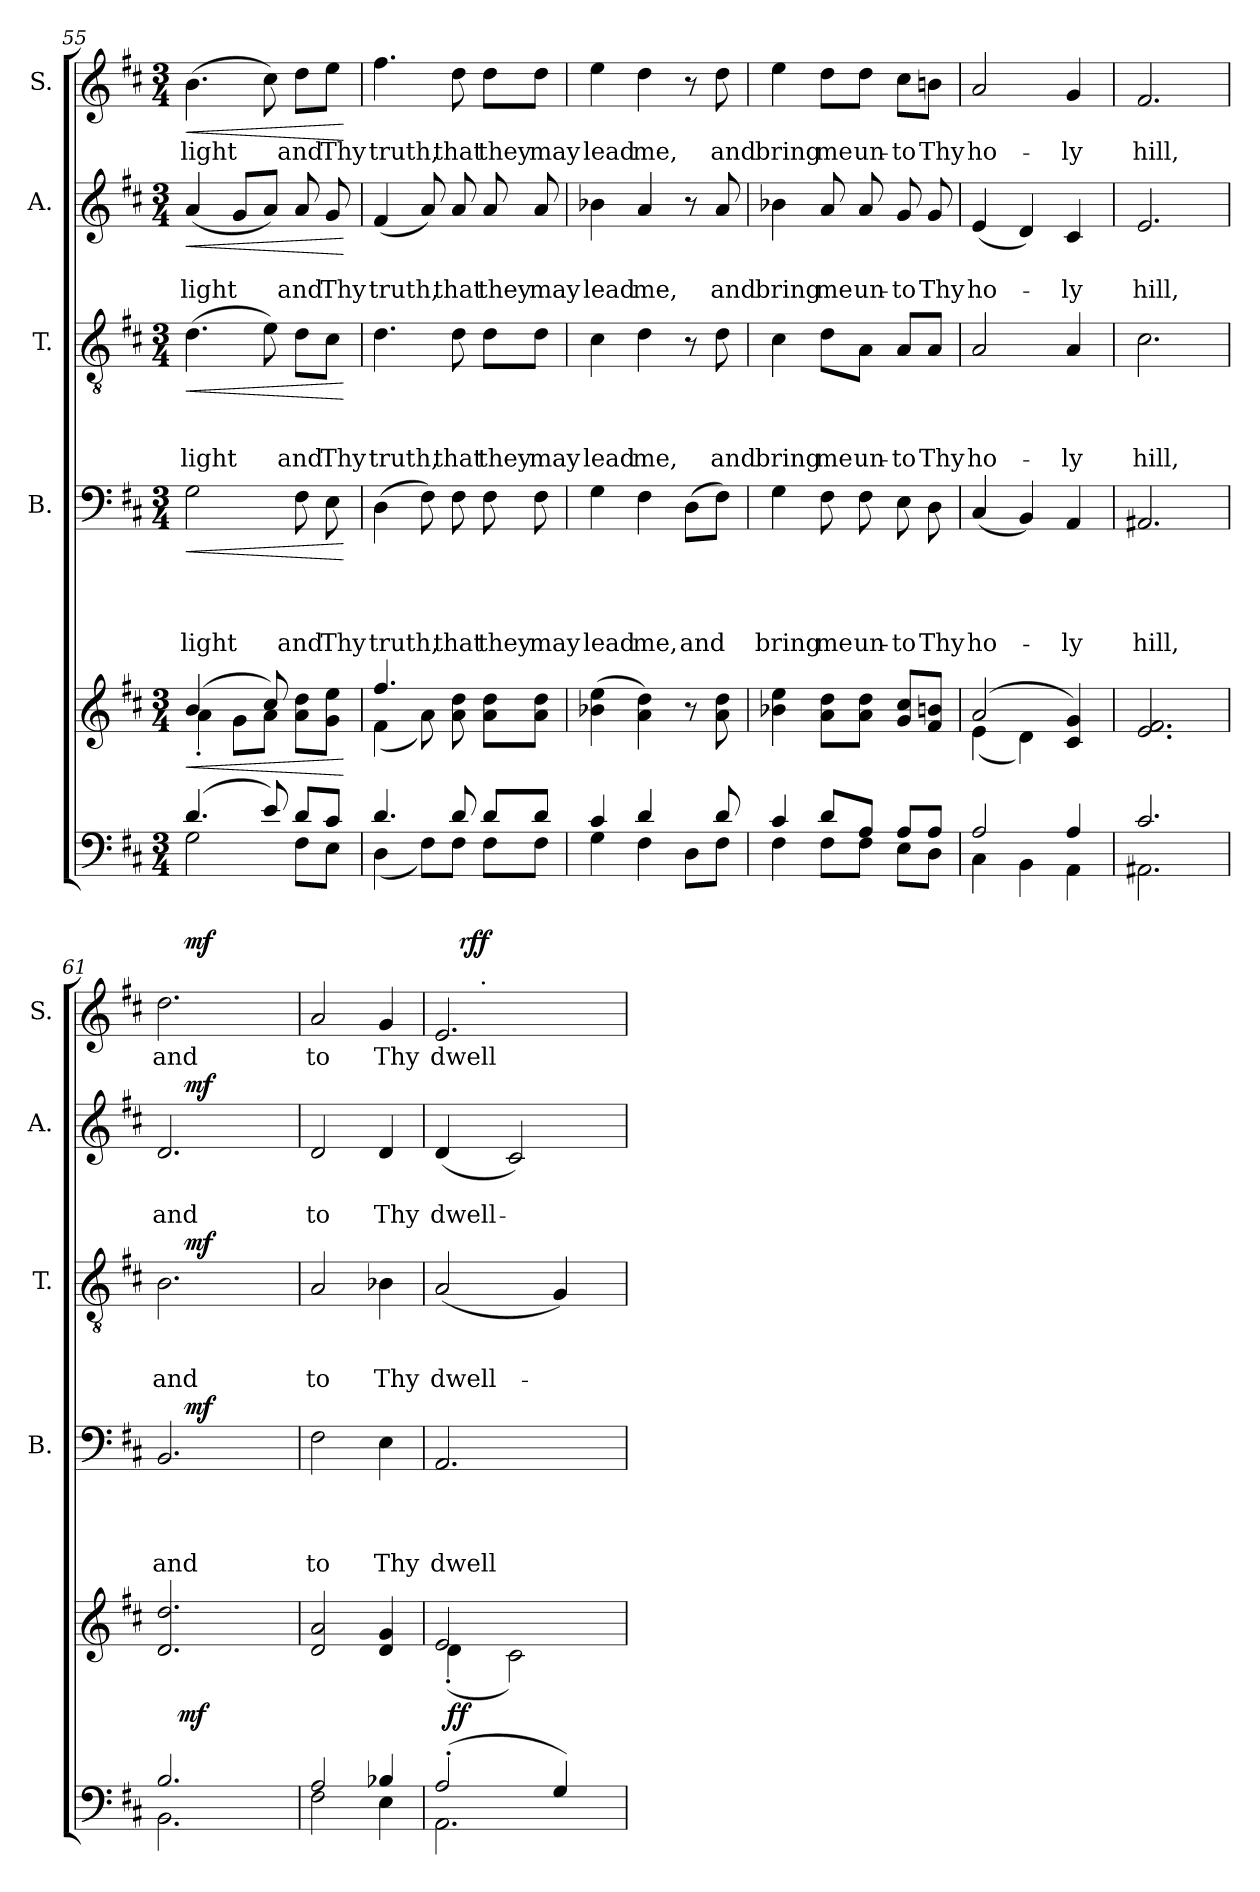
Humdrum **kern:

**kern	**kern	**dynam	**kern	**text	**text	**text	**text	**dynam	**kern	**text	**text	**text	**dynam	**kern	**text	**text	**dynam	**kern	**text	**dynam
*part6	*part5	*part5	*part4	*part4	*part4	*part4	*part4	*part4	*part3	*part3	*part3	*part3	*part3	*part2	*part2	*part2	*part2	*part1	*part1	*part1
*staff6	*staff5	*staff5	*staff4	*staff4	*staff4	*staff4	*staff4	*staff4	*staff3	*staff3	*staff3	*staff3	*staff3	*staff2	*staff2	*staff2	*staff2	*staff1	*staff1	*staff1
*	*	*	*I"B.	*	*	*	*	*	*I"T.	*	*	*	*	*I"A.	*	*	*	*I"S.	*	*
*	*	*	*I'B.	*	*	*	*	*	*I'T.	*	*	*	*	*I'A.	*	*	*	*I'S.	*	*
*clefF4	*clefG2	*	*clefF4	*	*	*	*	*	*clefGv2	*	*	*	*	*clefG2	*	*	*	*clefG2	*	*
*k[f#c#]	*k[f#c#]	*	*k[f#c#]	*	*	*	*	*	*k[f#c#]	*	*	*	*	*k[f#c#]	*	*	*	*k[f#c#]	*	*
*D:	*D:	*	*D:	*	*	*	*	*	*D:	*	*	*	*	*D:	*	*	*	*D:	*	*
*M3/4	*M3/4	*	*M3/4	*	*	*	*	*	*M3/4	*	*	*	*	*M3/4	*	*	*	*M3/4	*	*
=55	=55	=55	=55	=55	=55	=55	=55	=55	=55	=55	=55	=55	=55	=55	=55	=55	=55	=55	=55	=55
*^	*	*	*	*	*	*	*	*	*	*	*	*	*	*	*	*	*	*	*	*
!	!	!	!LO:HP:b	!	!	!	!	!LO:LY:b	!LO:HP:b	!	!	!	!LO:LY:b	!LO:HP:b	!	!	!LO:LY:b	!LO:HP:b	!	!LO:LY:b	!LO:HP:b
*	*	*^	*	*	*	*	*	*	*	*	*	*	*	*	*	*	*	*	*	*	*
(4.d/	2G\	(4b/	4a'<\	<	2G\	.	.	.	light	<	(>4.d\	.	.	light	<	(<4a/	.	light	<	(>4.b\	light	<
.	.	8ryy	8g\L	.	.	.	.	.	.	.	.	.	.	.	.	8g/L	.	.	.	.	.	.
8e/)	.	8cc#/)	8a\J	.	.	.	.	.	.	.	8e\)	.	.	.	.	8a/J)	.	.	.	8cc#\)	.	.
!	!	!	!	!	!	!	!	!	!LO:LY:b	!	!	!	!	!LO:LY:b	!	!	!	!LO:LY:b	!	!	!LO:LY:b	!
8d/L	8F#\L	4ryy	8a\ 8dd\L	.	8F#\	.	.	.	and	.	8d\L	.	.	and	.	8a/	.	and	.	8dd\L	and	.
!	!	!	!	!	!	!	!	!	!LO:LY:b	!	!	!	!	!LO:LY:b	!	!	!	!LO:LY:b	!	!	!LO:LY:b	!
8c#/J	8E\J	.	8g\ 8ee\J	.	8E\	.	.	.	Thy	.	8c#\J	.	.	Thy	.	8g/	.	Thy	.	8ee\J	Thy	.
*v	*v	*	*	*	*	*	*	*	*	*	*	*	*	*	*	*	*	*	*	*	*	*
*	*v	*v	*	*	*	*	*	*	*	*	*	*	*	*	*	*	*	*	*	*	*
.	.	[	.	.	.	.	.	[	.	.	.	.	[	.	.	.	[	.	.	[
!!LO:PB:g=z
=56	=56	=56	=56	=56	=56	=56	=56	=56	=56	=56	=56	=56	=56	=56	=56	=56	=56	=56	=56	=56
*^	*^	*	*	*	*	*	*	*	*	*	*	*	*	*	*	*	*	*	*	*
!	!	!	!	!	!	!	!	!	!LO:LY:b	!	!	!	!	!LO:LY:b	!	!	!	!LO:LY:b	!	!	!LO:LY:b	!
4.d/	(<4D\	4.ff#/	(<4f#\	.	(>4D\	.	.	.	truth,	.	4.d\	.	.	truth,	.	(<4f#/	.	truth,	.	4.ff#\	truth,	.
.	8F#\L)	.	8a\)	.	8F#\)	.	.	.	.	.	.	.	.	.	.	8a/)	.	.	.	.	.	.
!	!	!	!	!	!	!	!	!	!LO:LY:b	!	!	!	!	!LO:LY:b	!	!	!	!LO:LY:b	!	!	!LO:LY:b	!
8d/	8F#\J	4.ryy	8a\ 8dd\	.	8F#\	.	.	.	that	.	8d\	.	.	that	.	8a/	.	that	.	8dd\	that	.
!	!	!	!	!	!	!	!	!	!LO:LY:b	!	!	!	!	!LO:LY:b	!	!	!	!LO:LY:b	!	!	!LO:LY:b	!
8d/L	8F#\L	.	8a\ 8dd\L	.	8F#\	.	.	.	they	.	8d\L	.	.	they	.	8a/	.	they	.	8dd\L	they	.
!	!	!	!	!	!	!	!	!	!LO:LY:b	!	!	!	!	!LO:LY:b	!	!	!	!LO:LY:b	!	!	!LO:LY:b	!
8d/J	8F#\J	.	8a\ 8dd\J	.	8F#\	.	.	.	may	.	8d\J	.	.	may	.	8a/	.	may	.	8dd\J	may	.
=57	=57	=57	=57	=57	=57	=57	=57	=57	=57	=57	=57	=57	=57	=57	=57	=57	=57	=57	=57	=57	=57	=57
!	!	!	!	!	!	!	!	!	!LO:LY:b	!	!	!	!	!LO:LY:b	!	!	!	!LO:LY:b	!	!	!LO:LY:b	!
*	*	*v	*v	*	*	*	*	*	*	*	*	*	*	*	*	*	*	*	*	*	*	*
4c#/	4G\	(>4b-X\ 4ee\	.	4G\	.	.	.	lead	.	4c#\	.	.	lead	.	4b-X\	.	lead	.	4ee\	lead	.
!	!	!	!	!	!	!	!	!LO:LY:b	!	!	!	!	!LO:LY:b	!	!	!	!LO:LY:b	!	!	!LO:LY:b	!
4d/	4F#\	4a\ 4dd\)	.	4F#\	.	.	.	me,	.	4d\	.	.	me,	.	4a/	.	me,	.	4dd\	me,	.
!	!	!	!	!	!	!	!	!LO:LY:b	!	!	!	!	!	!	!	!	!	!	!	!	!
8ryy	8D\L	8r	.	(>8D\L	.	.	.	and	.	8r	.	.	.	.	8r	.	.	.	8r	.	.
!	!	!	!	!	!	!	!	!	!	!	!	!	!LO:LY:b	!	!	!	!LO:LY:b	!	!	!LO:LY:b	!
8d/	8F#\J	8a\ 8dd\	.	8F#\J)	.	.	.	.	.	8d\	.	.	and	.	8a/	.	and	.	8dd\	and	.
=58	=58	=58	=58	=58	=58	=58	=58	=58	=58	=58	=58	=58	=58	=58	=58	=58	=58	=58	=58	=58	=58
!	!	!	!	!	!	!	!	!LO:LY:b	!	!	!	!	!LO:LY:b	!	!	!	!LO:LY:b	!	!	!LO:LY:b	!
4c#/	4F#\	4b-X\ 4ee\	.	4G\	.	.	.	bring	.	4c#\	.	.	bring	.	4b-X\	.	bring	.	4ee\	bring	.
!	!	!	!	!	!	!	!	!LO:LY:b	!	!	!	!	!LO:LY:b	!	!	!	!LO:LY:b	!	!	!LO:LY:b	!
8d/L	8F#\L	8a\ 8dd\L	.	8F#\	.	.	.	me	.	8d\L	.	.	me	.	8a/	.	me	.	8dd\L	me	.
!	!	!	!	!	!	!	!	!LO:LY:b	!	!	!	!	!LO:LY:b	!	!	!	!LO:LY:b	!	!	!LO:LY:b	!
8A/J	8F#\J	8a\ 8dd\J	.	8F#\	.	.	.	un-	.	8A\J	.	.	un-	.	8a/	.	un-	.	8dd\J	un-	.
!	!	!	!	!	!	!	!	!LO:LY:b	!	!	!	!	!LO:LY:b	!	!	!	!LO:LY:b	!	!	!LO:LY:b	!
8A/L	8E\L	8g/ 8cc#/L	.	8E\	.	.	.	-to	.	8A/L	.	.	-to	.	8g/	.	-to	.	8cc#\L	-to	.
!	!	!	!	!	!	!	!	!LO:LY:b	!	!	!	!	!LO:LY:b	!	!	!	!LO:LY:b	!	!	!LO:LY:b	!
8A/J	8D\J	8f#/ 8bn/J	.	8D\	.	.	.	Thy	.	8A/J	.	.	Thy	.	8g/	.	Thy	.	8bn\J	Thy	.
=59	=59	=59	=59	=59	=59	=59	=59	=59	=59	=59	=59	=59	=59	=59	=59	=59	=59	=59	=59	=59	=59
*	*	*^	*	*	*	*	*	*	*	*	*	*	*	*	*	*	*	*	*	*	*
!	!	!	!	!	!	!	!	!	!LO:LY:b	!	!	!	!	!LO:LY:b	!	!	!	!LO:LY:b	!	!	!LO:LY:b	!
2A/	4C#\	(2a/	(<4e\	.	(<4C#/	.	.	.	ho-	.	2A/	.	.	ho-	.	(<4e/	.	ho-	.	2a/	ho-	.
.	4BB\	.	4d\)	.	4BB/)	.	.	.	.	.	.	.	.	.	.	4d/)	.	.	.	.	.	.
!	!	!	!	!	!	!	!	!	!LO:LY:b	!	!	!	!	!LO:LY:b	!	!	!	!LO:LY:b	!	!	!LO:LY:b	!
4A/	4AA\	4c#/ 4g/)	4ryy	.	4AA/	.	.	.	-ly	.	4A/	.	.	-ly	.	4c#/	.	-ly	.	4g/	-ly	.
=60	=60	=60	=60	=60	=60	=60	=60	=60	=60	=60	=60	=60	=60	=60	=60	=60	=60	=60	=60	=60	=60	=60
!	!	!	!	!	!	!	!	!	!LO:LY:b	!	!	!	!	!LO:LY:b	!	!	!	!LO:LY:b	!	!	!LO:LY:b	!
*	*	*v	*v	*	*	*	*	*	*	*	*	*	*	*	*	*	*	*	*	*	*	*
2.c#/	2.AA#X\	2.e/ 2.f#/	.	2.AA#X/	.	.	.	hill,	.	2.c#\	.	.	hill,	.	2.e/	.	hill,	.	2.f#/	hill,	.
=61	=61	=61	=61	=61	=61	=61	=61	=61	=61	=61	=61	=61	=61	=61	=61	=61	=61	=61	=61	=61	=61
!	!	!	!	!	!	!	!	!LO:LY:b	!	!	!	!	!LO:LY:b	!	!	!	!LO:LY:b	!	!	!LO:LY:b	!
*	*	*^	*	*^	*	*	*	*	*	*^	*	*	*	*	*^	*	*	*	*^	*	*
2.B/	2.BB\	2.d/ 2.dd/	24ryy	.	2.BB/	16ryy	.	.	.	and	.	2.B\	16ryy	.	.	and	.	2.d/	16ryy	.	and	.	2.dd\	16ryy	and	.
.	.	.	96ryy	.	.	.	.	.	.	.	.	.	.	.	.	.	.	.	.	.	.	.	.	.	.	.
!	!	!	!	!LO:DY:b	!	!	!	!	!	!	!	!	!	!	!	!	!	!	!	!	!	!	!	!	!	!
.	.	.	3%2ryy	mf	.	.	.	.	.	.	.	.	.	.	.	.	.	.	.	.	.	.	.	.	.	.
!	!	!	!	!	!	!	!	!	!	!	!LO:DY:a	!	!	!	!	!	!LO:DY:a	!	!	!	!	!LO:DY:a	!	!	!	!LO:DY:a
.	.	.	.	.	.	2ryy	.	.	.	.	mf	.	2ryy	.	.	.	mf	.	2ryy	.	.	mf	.	2ryy	.	mf
.	.	.	.	.	.	8.ryy	.	.	.	.	.	.	8.ryy	.	.	.	.	.	8.ryy	.	.	.	.	8.ryy	.	.
.	.	.	48.ryy	.	.	.	.	.	.	.	.	.	.	.	.	.	.	.	.	.	.	.	.	.	.	.
!!LO:LB:g=z
=62	=62	=62	=62	=62	=62	=62	=62	=62	=62	=62	=62	=62	=62	=62	=62	=62	=62	=62	=62	=62	=62	=62	=62	=62	=62	=62
!	!	!	!	!	!	!	!	!	!	!LO:LY:b	!	!	!	!	!	!LO:LY:b	!	!	!	!	!LO:LY:b	!	!	!	!LO:LY:b	!
*	*	*v	*v	*	*	*	*	*	*	*	*	*v	*v	*	*	*	*	*v	*v	*	*	*	*v	*v	*	*
*	*	*	*	*v	*v	*	*	*	*	*	*	*	*	*	*	*	*	*	*	*	*	*
2A/	2F#\	2d/ 2a/	.	2F#\	.	.	.	to	.	2A/	.	.	to	.	2d/	.	to	.	2a/	to	.
!	!	!	!	!	!	!	!	!LO:LY:b	!	!	!	!	!LO:LY:b	!	!	!	!LO:LY:b	!	!	!LO:LY:b	!
4B-X/	4E\	4d/ 4g/	.	4E\	.	.	.	Thy	.	4B-X\	.	.	Thy	.	4d/	.	Thy	.	4g/	Thy	.
=63	=63	=63	=63	=63	=63	=63	=63	=63	=63	=63	=63	=63	=63	=63	=63	=63	=63	=63	=63	=63	=63
*	*	*^	*	*	*	*	*	*	*	*	*	*	*	*	*	*	*	*	*	*	*
!	!	!	!	!	!	!	!	!	!LO:LY:b	!	!	!	!	!LO:LY:b	!	!	!	!LO:LY:b	!	!	!LO:LY:b	!
*	*	*	*^	*	*	*	*	*	*	*	*	*	*	*	*	*	*	*	*	*^	*	*
*	*	*	*	*	*	*	*	*	*	*	*	*	*	*	*	*	*	*	*	*	*	*^	*	*
(>2A'>/	2.AA\	2e/	(<4d'<\	32ryy	.	2.AA/	.	.	.	dwell-	.	(<2A/	.	.	dwell-	.	(<4d/	.	dwell-	.	2.e/	16ryy	8ryy	dwell-	.
!	!	!	!	!	!LO:DY:b	!	!	!	!	!	!	!	!	!	!	!	!	!	!	!	!	!	!	!	!
.	.	.	.	2ryy	ff	.	.	.	.	.	.	.	.	.	.	.	.	.	.	.	.	.	.	.	.
!	!	!	!	!	!	!	!	!	!	!	!	!	!	!	!	!	!	!	!	!	!	!	!	!	!LO:DY:a
.	.	.	.	.	.	.	.	.	.	.	.	.	.	.	.	.	.	.	.	.	.	2ryy	.	.	rf
!	!	!	!	!	!	!	!	!	!	!	!	!	!	!	!	!	!	!	!	!	!	!	!LO:TX:a:t=.	!	!
!	!	!	!	!	!	!	!	!	!	!	!	!	!	!	!	!	!	!	!	!	!	!	!	!	!LO:DY:a
.	.	.	.	.	.	.	.	.	.	.	.	.	.	.	.	.	.	.	.	.	.	.	2ryy	.	f
.	.	.	2c#\)	.	.	.	.	.	.	.	.	.	.	.	.	.	2c#/)	.	.	.	.	.	.	.	.
4G/)	.	4ryy	.	.	.	.	.	.	.	.	.	4G/)	.	.	.	.	.	.	.	.	.	.	.	.	.
.	.	.	.	8..ryy	.	.	.	.	.	.	.	.	.	.	.	.	.	.	.	.	.	.	.	.	.
.	.	.	.	.	.	.	.	.	.	.	.	.	.	.	.	.	.	.	.	.	.	8.ryy	.	.	.
.	.	.	.	.	.	.	.	.	.	.	.	.	.	.	.	.	.	.	.	.	.	.	8ryy	.	.
*v	*v	*	*	*	*	*	*	*	*	*	*	*	*	*	*	*	*	*	*	*	*v	*v	*v	*	*
*	*v	*v	*v	*	*	*	*	*	*	*	*	*	*	*	*	*	*	*	*	*	*	*
=	=	=	=	=	=	=	=	=	=	=	=	=	=	=	=	=	=	=	=	=
*-	*-	*-	*-	*-	*-	*-	*-	*-	*-	*-	*-	*-	*-	*-	*-	*-	*-	*-	*-	*-
